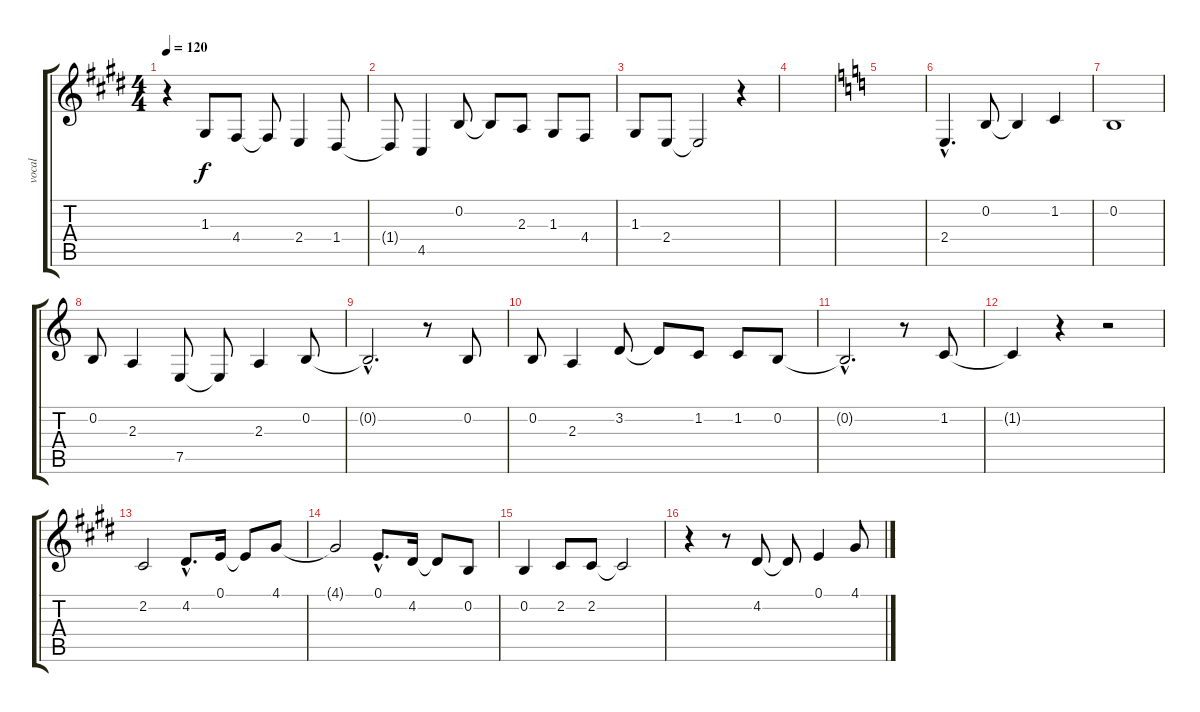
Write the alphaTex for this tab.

\track ("vocal" "vocal") {instrument reedorgan}
\staff {score tabs}
\tuning (E4 B3 G3 D3 A2 E2) {hide}
\ts (4 4)
\tempo 120
\clef g2
\ks e
r.4{dy f} 1.3.8 4.4.8 4.4{t}.8 2.4.4 1.4.8 |
1.4{t}.8 4.5.4 0.2.8 0.2{t}.8 2.3.8 1.3.8 4.4.8 |
1.3.8 2.4.8 2.4{t}.2 r.4 |
|
\ks c
|
2.4{hac}.4{d} 0.2.8 0.2{t}.4 1.2.4 |
0.2.1 |
0.2.8 2.3.4 7.5.8 7.5{t}.8 2.3.4 0.2.8 |
0.2{hac t}.2{d} r.8 0.2.8 |
0.2.8 2.3.4 3.2.8 3.2{t}.8 1.2.8 1.2.8 0.2.8 |
0.2{hac t}.2{d} r.8 1.2.8 |
1.2{t}.4 r.4 r.2 |
\ks e
2.2.2 4.2{hac}.8{d} 0.1.16 0.1{t}.8 4.1.8 |
4.1{t}.2 0.1{hac}.8{d} 4.2.16 4.2{t}.8 0.2.8 |
0.2.4 2.2.8 2.2.8 2.2{t}.2 |
r.4 r.8 4.2.8 4.2{t}.8 0.1.4 4.1.8
